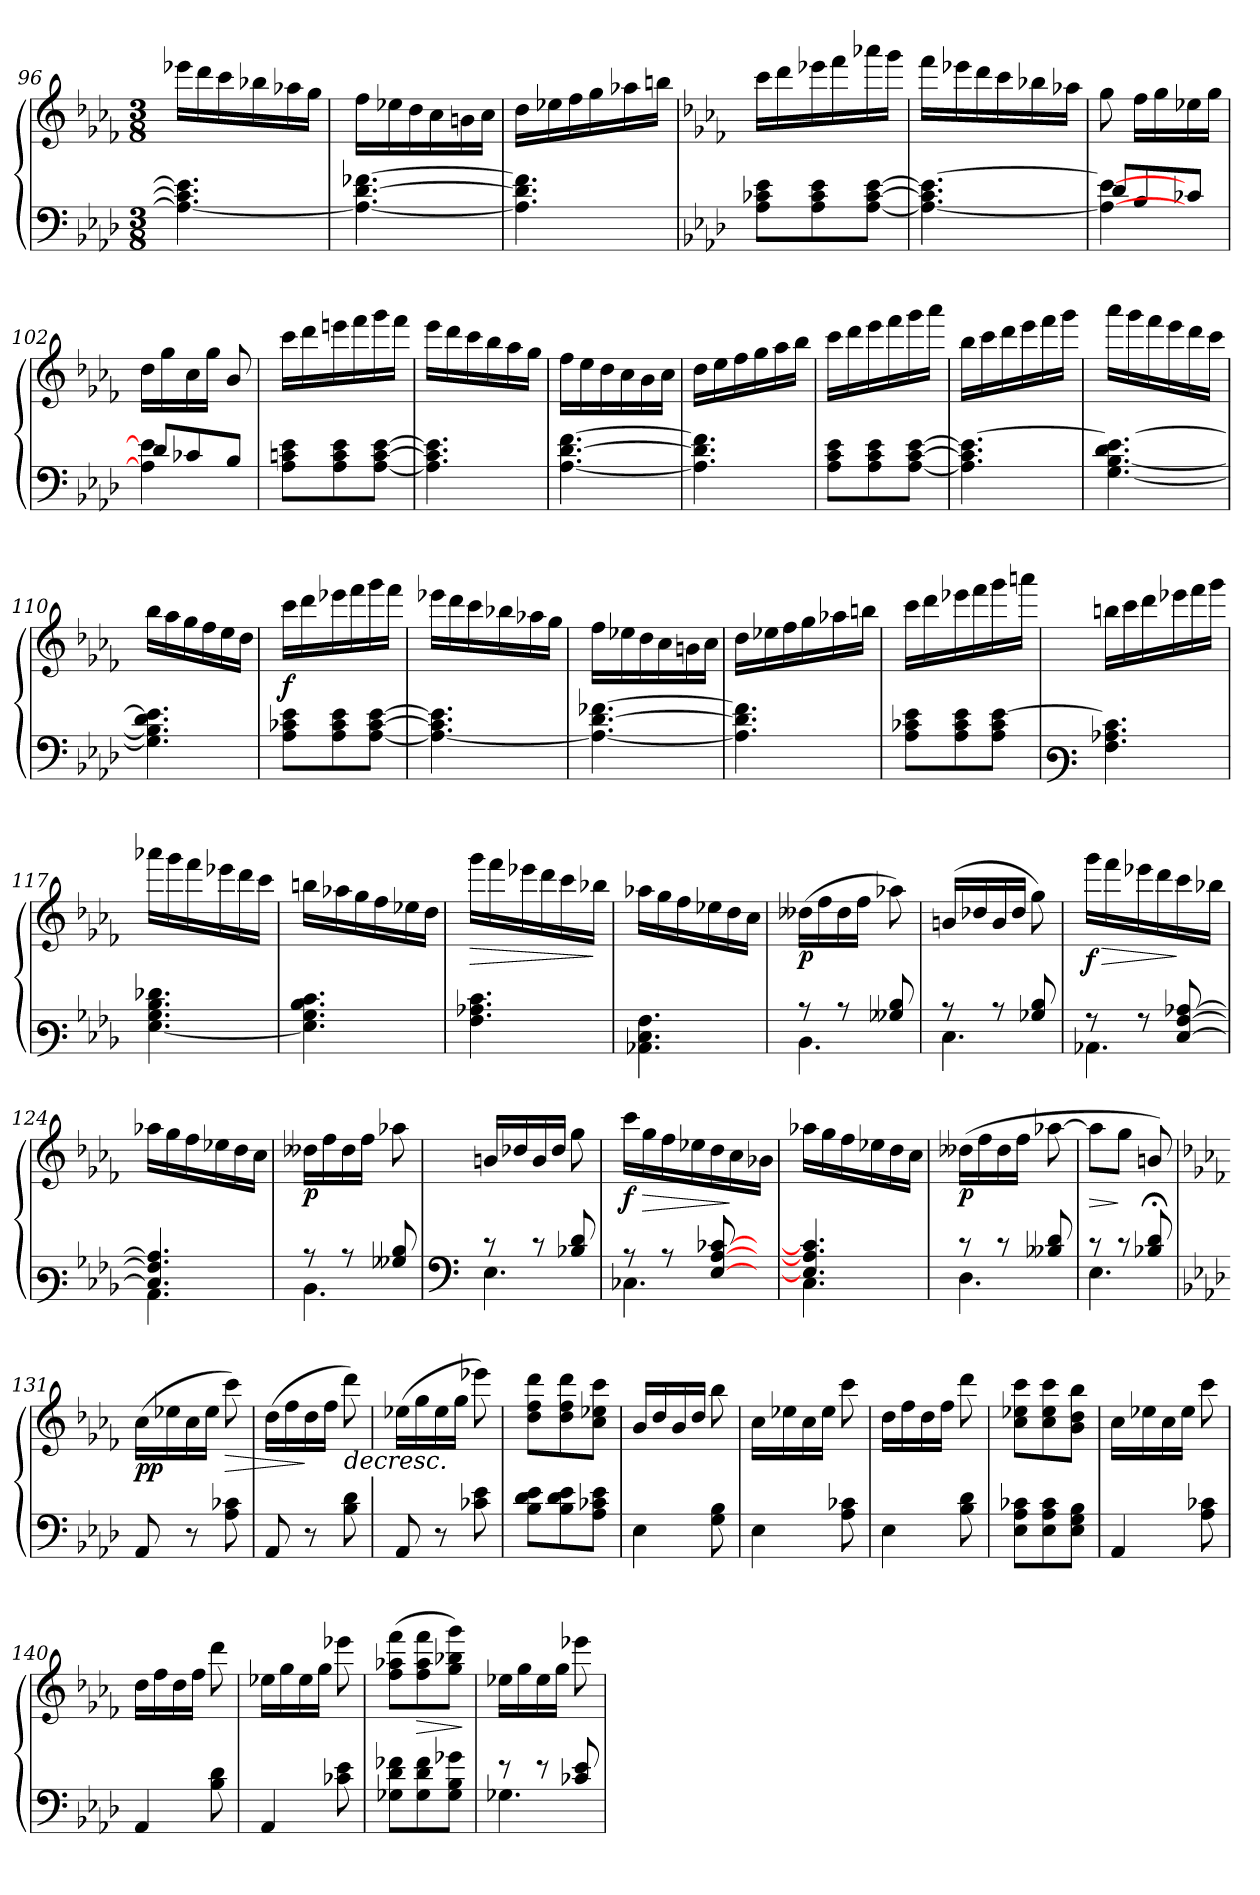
**kern	**kern	**dynam
*part1	*part1	*part1
*staff2	*staff1	*staff1/2
*clefF4	*clefG3	*
*k[b-e-a-d-]	*k[b-e-a-d-]	*
*M3/8	*M3/8	*
=96	=96	=96
4.A-\_ 4.c-\] 4.e-\]	16ccc-X\LL	.
.	16bb-\	.
.	16aa-\	.
.	16gg-X\	.
.	16ff-X\	.
.	16ee-\JJ	.
=97	=97	=97
4.A-\_ [>4.d-\ [>4.f-X\	16dd-\LL	.
.	16cc-X\	.
.	16b-\	.
.	16a-\	.
.	16gn\	.
.	16a-\JJ	.
=98	=98	=98
4.A-\] 4.d-\] 4.f-\]	16b-\LL	.
.	16cc-X\	.
.	16dd-\	.
.	16ee-\	.
.	16ff-X\	.
.	16ggn\JJ	.
!!LO:PB:g=z
=99	=99	=99
*k[b-e-a-d-]	*k[b-e-a-d-]	*
8A-\ 8c-X\ 8e-\L	16aa-\LL	.
.	16bb-\	.
8A-\ 8c-\ 8e-\	16ccc-X\	.
.	16ddd-\	.
[<8A-\ [>8c-\ [>8e-\J	16fff-X\	.
.	16eee-\JJ	.
=100	=100	=100
4.A-\_ 4.c-\] 4.e-\_>	16ddd-\LL	.
.	16ccc-X\	.
.	16bb-\	.
.	16aa-\	.
.	16gg-X\	.
.	16ff-X\JJ	.
=101	=101	=101
*^	*	*
4A-\_ 4e-\_	8d-/L	8ee-\	.
.	8B-/	16dd-\LL	.
.	.	16ee-\	.
8ryy	8c-X/J	16cc-X\	.
.	.	16ee-\JJ	.
=102	=102	=102	=102
4A-\] 4e-\]	8d-/L	16b-\LL	.
.	.	16ee-\	.
.	8c-X/	16a-\	.
.	.	16ee-\JJ	.
8ryy	8B-/J	8g/	.
*v	*v	*	*
=103	=103	=103
8A-\ 8cn\ 8e-\L	16aa-\LL	.
.	16bb-\	.
8A-\ 8c\ 8e-\	16cccn\	.
.	16ddd-\	.
[<8A-\ [>8c\ [>8e-\J	16eee-\	.
.	16ddd-\JJ	.
=104	=104	=104
4.A-\] 4.c\] 4.e-\]	16ccc\LL	.
.	16bb-\	.
.	16aa-\	.
.	16gg\	.
.	16ff\	.
.	16ee-\JJ	.
!!LO:LB:g=z
=105	=105	=105
[<4.A-\ [>4.d-\ [>4.f\	16dd-\LL	.
.	16cc\	.
.	16b-\	.
.	16a-\	.
.	16g\	.
.	16a-\JJ	.
=106	=106	=106
4.A-\] 4.d-\] 4.f\]	16b-\LL	.
.	16cc\	.
.	16dd-\	.
.	16ee-\	.
.	16ff\	.
.	16gg\JJ	.
=107	=107	=107
8A-\ 8c\ 8e-\L	16aa-\LL	.
.	16bb-\	.
8A-\ 8c\ 8e-\	16ccc\	.
.	16ddd-\	.
[<8A-\ [>8c\ [>8e-\J	16eee-\	.
.	16fff\JJ	.
=108	=108	=108
4.A-\] 4.c\] 4.e-\_>	16gg\LL	.
.	16aa-\	.
.	16bb-\	.
.	16ccc\	.
.	16ddd-\	.
.	16eee-\JJ	.
=109	=109	=109
[<4.G\ [<4.B-\ 4.d-\ 4.e-\_	16fff\LL	.
.	16eee-\	.
.	16ddd-\	.
.	16ccc\	.
.	16bb-\	.
.	16aa-\JJ	.
=110	=110	=110
4.G\] 4.B-\] 4.d-\ 4.e-\]	16gg\LL	.
.	16ff\	.
.	16ee-\	.
.	16dd-\	.
.	16cc\	.
.	16b-\JJ	.
!!LO:LB:g=z
=111	=111	=111
!	!	!LO:DY:b
8A-\ 8c-X\ 8e-\L	16aa-\LL	f
.	16bb-\	.
8A-\ 8c-\ 8e-\	16ccc-X\	.
.	16ddd-\	.
[<8A-\ [>8c-\ [>8e-\J	16eee-\	.
.	16ddd-\JJ	.
=112	=112	=112
4.A-\_ 4.c-\] 4.e-\]	16ccc-X\LL	.
.	16bb-\	.
.	16aa-\	.
.	16gg-X\	.
.	16ff-X\	.
.	16ee-\JJ	.
=113	=113	=113
4.A-\_ [>4.d-\ [>4.f-X\	16dd-\LL	.
.	16cc-X\	.
.	16b-\	.
.	16a-\	.
.	16gn\	.
.	16a-\JJ	.
=114	=114	=114
4.A-\] 4.d-\] 4.f-\]	16b-\LL	.
.	16cc-X\	.
.	16dd-\	.
.	16ee-\	.
.	16ff-X\	.
.	16ggn\JJ	.
=115	=115	=115
8A-\ 8c-X\ 8e-\L	16aa-\LL	.
.	16bb-\	.
8A-\ 8c-\ 8e-\	16ccc-X\	.
.	16ddd-\	.
8A-\ 8c-\ [>8e-\J	16eee-\	.
.	16fffn\JJ	.
!!LO:LB:g=z
=116	=116	=116
*clefF3	*	*
4.A-\ 4.c-X\ 4.e-\]	16ggn\LL	.
.	16aa-\	.
.	16bb-\	.
.	16ccc-X\	.
.	16ddd-\	.
.	16eee-\JJ	.
=117	=117	=117
[<4.G\ 4.B-\ 4.d-\ 4.f-X\	16fff-X\LL	.
.	16eee-\	.
.	16ddd-\	.
.	16ccc-X\	.
.	16bb-\	.
.	16aa-\JJ	.
=118	=118	=118
4.G\] 4.B-\ 4.d-\ 4.e-\	16ggn\LL	.
.	16ff-X\	.
.	16ee-\	.
.	16dd-\	.
.	16cc-X\	.
.	16b-\JJ	.
=119	=119	=119
!	!	!LO:HP:b
4.A-\ 4.c-X\ 4.e-\	16eee-\LL	>
.	16ddd-\	.
.	16ccc-X\	.
.	16bb-\	.
.	16aa-\	.
.	16gg-X\JJ	]
=120	=120	=120
4.C-X\ 4.E-\ 4.A-\	16ff-X\LL	.
.	16ee-\	.
.	16dd-\	.
.	16cc-X\	.
.	16b-\	.
.	16a-\JJ	.
!!LO:LB:g=z
=121	=121	=121
*^	*	*
!	!	!	!LO:DY:b
8rc	4.D-\	(>16b--X\LL	p
.	.	16dd-\	.
8rc	.	16b--\	.
.	.	16dd-\JJ	.
8B--X/ 8d-/	.	8ff-X\)	.
=122	=122	=122	=122
8rc	4.E-\	(>16gn/LL	.
.	.	16b-X/	.
8rc	.	16g/	.
.	.	16b-/JJ	.
8B-X/ 8d-/	.	8ee-\)	.
=123	=123	=123	=123
!	!	!	!LO:HP:b
!	!	!	!LO:DY:n=1:b
8rA	4.C-X\	16eee-\LL	> f
.	.	16ddd-\	.
8rA	.	16ccc-X\	.
.	.	16bb-\	.
[>8E-/ [>8A-/ [>8c-X/	.	16aa-\	]
.	.	16gg-X\JJ	.
=124	=124	=124	=124
4.E-/] 4.A-/] 4.c-/]	4.C\	16ff-X\LL	.
.	.	16ee-\	.
.	.	16dd-\	.
.	.	16cc-X\	.
.	.	16b-\	.
.	.	16a-\JJ	.
=125	=125	=125	=125
!	!	!	!LO:DY:b
8rc	4.D-\	16b--X\LL	p
.	.	16dd-\	.
8rc	.	16b--\	.
.	.	16dd-\JJ	.
8B--X/ 8d-/	.	8ff-X\	.
!!LO:LB:g=z
=126	=126	=126	=126
*clefF4	*	*	*
8rc	4.E-\	16gn/LL	.
.	.	16b-X/	.
8rc	.	16g/	.
.	.	16b-/JJ	.
8B-X/ 8d-/	.	8ee-\	.
=127	=127	=127	=127
!	!	!	!LO:DY:b
8rA	4.C-X\	16aa-\LL	f
!	!	!	!LO:HP:b
.	.	16ee-\	>
8rA	.	16dd-\	.
.	.	16cc-X\	.
[>8E-/ [>8A-/ [>8c-X/	.	16b-\	.
.	.	16a-\	]
16ryy	16ryy	16g-X\JJ	.
=128	=128	=128	=128
4.E-/] 4.A-/] 4.c-/]	4.C\	16ff-X\LL	.
.	.	16ee-\	.
.	.	16dd-\	.
.	.	16cc-X\	.
.	.	16b-\	.
.	.	16a-\JJ	.
=129	=129	=129	=129
!	!	!	!LO:DY:b
8rc	4.D-\	(>16b--X\LL	p
.	.	16dd-\	.
8rc	.	16b--\	.
.	.	16dd-\JJ	.
8B--X/ 8d-/	.	[>8ff-X\	.
=130	=130	=130	=130
!	!	!	!LO:HP:b
8rc	4.E-\	8ff-\L]	>
8rc	.	8ee-\J	]
8B-X/;< 8d-/;<	.	8gn/)	.
*v	*v	*	*
!!LO:PB:g=z
=131	=131	=131
*k[b-e-a-d-]	*k[b-e-a-d-]	*
!	!	!LO:DY:b
8AA-/	(>16a-\LL	pp
.	16cc-X\	.
8r	16a-\	]
.	16cc-\JJ	.
!	!	!LO:HP:b
8A-\ 8c-X\	8aa-\)	>
=132	=132	=132
8AA-/	(>16b-\LL	.
.	16dd-\	.
8r	16b-\	]
.	16dd-\JJ	.
!	!	!LO:HP:b
8B-\ 8d-\	8bb-\)	>
=133	=133	=133
8AA-/	(>16cc-X\LL	.
.	16ee-\	.
8r	16cc-\	.
.	16ee-\JJ	.
8c-X\ 8e-\	8ccc-X\)	.
=134	=134	=134
8B-\ 8d-\ 8e-\L	8b-\ 8dd-\ 8bb-\L	.
8B-\ 8d-\ 8e-\	8b-\ 8dd-\ 8bb-\	.
8A-\ 8c-X\ 8e-\J	8a-\ 8cc-X\ 8aa-\J	.
=135	=135	=135
4E-\	16g/LL	.
.	16b-/	.
.	16g/	.
.	16b-/JJ	.
8G\ 8B-\	8gg\	.
=136	=136	=136
4E-\	16a-\LL	.
.	16cc-X\	.
.	16a-\	.
.	16cc-\JJ	.
8A-\ 8c-X\	8aa-\	.
!!LO:LB:g=z
=137	=137	=137
4E-\	16b-\LL	.
.	16dd-\	.
.	16b-\	.
.	16dd-\JJ	.
8B-\ 8d-\	8bb-\	.
=138	=138	=138
8E-\ 8A-\ 8c-X\L	8a-\ 8cc-X\ 8aa-\L	.
8E-\ 8A-\ 8c-\	8a-\ 8cc-\ 8aa-\	.
8E-\ 8G\ 8B-\J	8g\ 8b-\ 8gg\J	.
=139	=139	=139
4AA-/	16a-\LL	.
.	16cc-X\	.
.	16a-\	.
.	16cc-\JJ	.
8A-\ 8c-X\	8aa-\	.
=140	=140	=140
4AA-/	16b-\LL	.
.	16dd-\	.
.	16b-\	.
.	16dd-\JJ	.
8B-\ 8d-\	8bb-\	.
=141	=141	=141
4AA-/	16cc-X\LL	.
.	16ee-\	.
.	16cc-\	.
.	16ee-\JJ	.
8c-X\ 8e-\	8ccc-X\	.
=142	=142	=142
8G-X\ 8d-\ 8f-X\L	(>8dd-\ 8ff-X\ 8ddd-\L	.
!	!	!LO:HP:b
8G-\ 8d-\ 8f-\	8dd-\ 8ff-\ 8ddd-\	>
8G-\ 8B-\ 8g-X\J	8ee-\ 8gg-X\ 8eee-\J)	.
.	.	]
=143	=143	=143
*^	*	*
8re	4.G-X\	16cc-X\LL	.
.	.	16ee-\	.
8re	.	16cc-\	.
.	.	16ee-\JJ	.
8c-X/ 8e-/	.	8ccc-X\	.
*v	*v	*	*
=	=	=
*-	*-	*-
